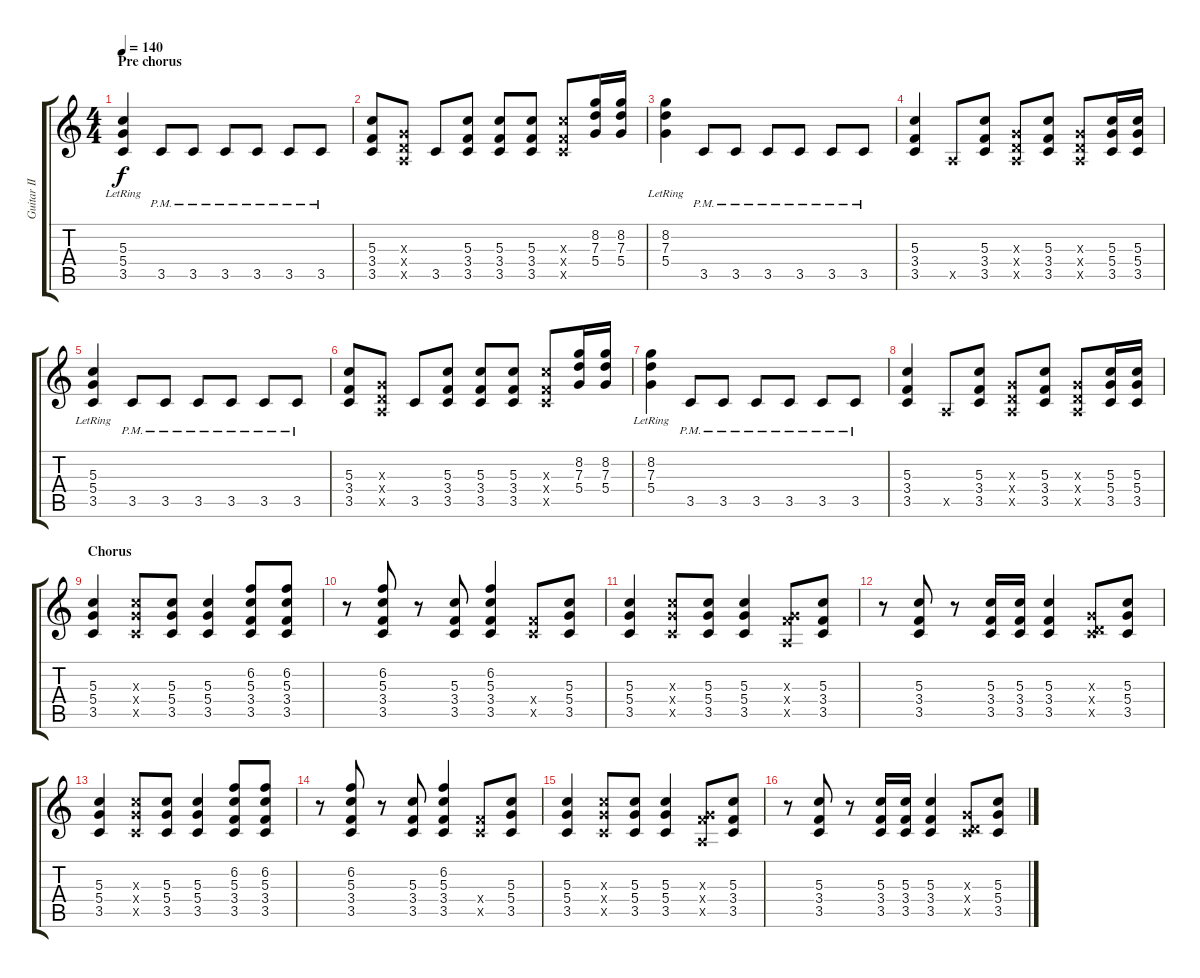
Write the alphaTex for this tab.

\track ("Guitar II" "Guitar II") {instrument overdrivenguitar}
\staff {score tabs}
\tuning (E4 B3 G3 D3 A2 E2) {hide}
\ts (4 4)
\section ("" "Pre chorus")
\tempo 140
\clef g2
\ks c
(5.3{lr} 5.4{lr} 3.5{lr}).4{dy f} 3.5{pm}.8 3.5{pm}.8 3.5{pm}.8 3.5{pm}.8 3.5{pm}.8 3.5{pm}.8 |
(5.3 3.4 3.5).8 (0.3{x} 0.4{x} 0.5{x}).8 3.5.8 (5.3 3.4 3.5).8 (5.3 3.4 3.5).8 (5.3 3.4 3.5).8 (5.3{x} 3.4{x} 3.5{x}).8 (8.2 7.3 5.4).16 (8.2 7.3 5.4).16 |
(8.2{lr} 7.3{lr} 5.4{lr}).4 3.5{pm}.8 3.5{pm}.8 3.5{pm}.8 3.5{pm}.8 3.5{pm}.8 3.5{pm}.8 |
(5.3 3.4 3.5).4 0.5{x}.8 (5.3 3.4 3.5).8 (0.3{x} 0.4{x} 0.5{x}).8 (5.3 3.4 3.5).8 (0.3{x} 0.4{x} 0.5{x}).8 (5.3 5.4 3.5).16 (5.3 5.4 3.5).16 |
(5.3{lr} 5.4{lr} 3.5{lr}).4 3.5{pm}.8 3.5{pm}.8 3.5{pm}.8 3.5{pm}.8 3.5{pm}.8 3.5{pm}.8 |
(5.3 3.4 3.5).8 (0.3{x} 0.4{x} 0.5{x}).8 3.5.8 (5.3 3.4 3.5).8 (5.3 3.4 3.5).8 (5.3 3.4 3.5).8 (5.3{x} 3.4{x} 3.5{x}).8 (8.2 7.3 5.4).16 (8.2 7.3 5.4).16 |
(8.2{lr} 7.3{lr} 5.4{lr}).4 3.5{pm}.8 3.5{pm}.8 3.5{pm}.8 3.5{pm}.8 3.5{pm}.8 3.5{pm}.8 |
(5.3 3.4 3.5).4 0.5{x}.8 (5.3 3.4 3.5).8 (0.3{x} 0.4{x} 0.5{x}).8 (5.3 3.4 3.5).8 (0.3{x} 0.4{x} 0.5{x}).8 (5.3 5.4 3.5).16 (5.3 5.4 3.5).16 |
\section ("" "Chorus")
(5.3 5.4 3.5).4 (5.3{x} 5.4{x} 3.5{x}).8 (5.3 5.4 3.5).8 (5.3 5.4 3.5).4 (6.2 5.3 3.4 3.5).8 (6.2 5.3 3.4 3.5).8 |
r.8 (6.2 5.3 3.4 3.5).8 r.8 (5.3 3.4 3.5).8 (6.2 5.3 3.4 3.5).4 (3.4{x} 3.5{x}).8 (5.3 5.4 3.5).8 |
(5.3 5.4 3.5).4 (5.3{x} 5.4{x} 3.5{x}).8 (5.3 5.4 3.5).8 (5.3 5.4 3.5).4 (0.3{x} 3.4{x} 0.5{x}).8 (5.3 3.4 3.5).8 |
r.8 (5.3 3.4 3.5).8 r.8 (5.3 3.4 3.5).16 (5.3 3.4 3.5).16 (5.3 3.4 3.5).4 (0.3{x} 0.4{x} 3.5{x}).8 (5.3 5.4 3.5).8 |
(5.3 5.4 3.5).4 (5.3{x} 5.4{x} 3.5{x}).8 (5.3 5.4 3.5).8 (5.3 5.4 3.5).4 (6.2 5.3 3.4 3.5).8 (6.2 5.3 3.4 3.5).8 |
r.8 (6.2 5.3 3.4 3.5).8 r.8 (5.3 3.4 3.5).8 (6.2 5.3 3.4 3.5).4 (3.4{x} 3.5{x}).8 (5.3 5.4 3.5).8 |
(5.3 5.4 3.5).4 (5.3{x} 5.4{x} 3.5{x}).8 (5.3 5.4 3.5).8 (5.3 5.4 3.5).4 (0.3{x} 3.4{x} 0.5{x}).8 (5.3 3.4 3.5).8 |
r.8 (5.3 3.4 3.5).8 r.8 (5.3 3.4 3.5).16 (5.3 3.4 3.5).16 (5.3 3.4 3.5).4 (0.3{x} 0.4{x} 3.5{x}).8 (5.3 5.4 3.5).8
